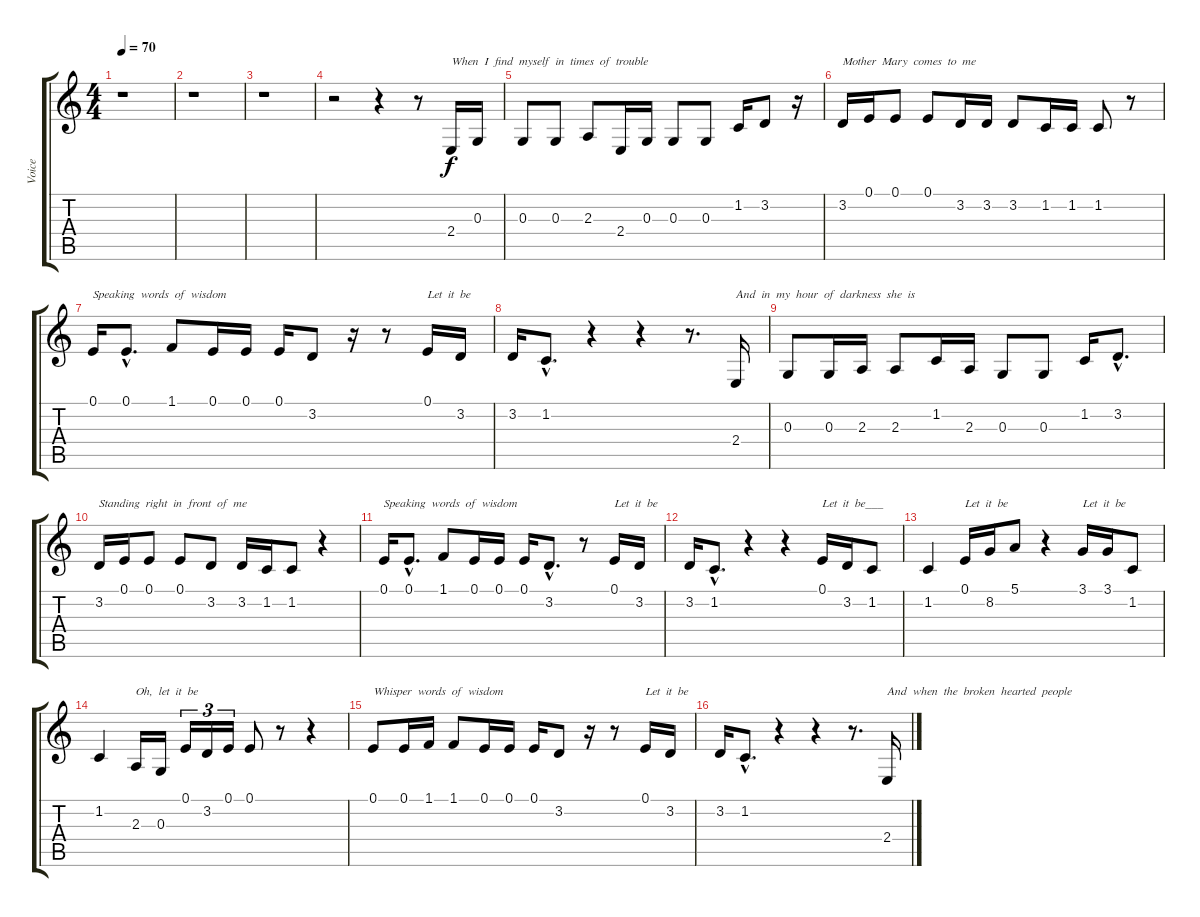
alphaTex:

\track ("Voice" "Voice") {instrument lead2sawtooth}
\staff {score tabs}
\tuning (E4 B3 G3 D3 A2 E2) {hide}
\ts (4 4)
\tempo 70
\clef g2
\ks c
r.1{dy f instrument lead2sawtooth} |
r.1 |
r.1 |
r.2 r.4 r.8 2.4.16{txt "When  I  find  myself  in  times  of  trouble"} 0.3.16 |
0.3.8 0.3.8 2.3.8 2.4.16 0.3.16 0.3.8 0.3.8 1.2.16 3.2.8 r.16 |
3.2.16{txt "Mother  Mary  comes  to  me"} 0.1.16 0.1.8 0.1.8 3.2.16 3.2.16 3.2.8 1.2.16 1.2.16 1.2.8 r.8 |
0.1.16{txt "Speaking  words  of  wisdom"} 0.1{hac}.8{d} 1.1.8 0.1.16 0.1.16 0.1.16 3.2.8 r.16 r.8 0.1.16{txt "Let  it  be"} 3.2.16 |
3.2.16 1.2{hac}.8{d} r.4 r.4 r.8{d} 2.4.16{txt "And  in  my  hour  of  darkness  she  is"} |
0.3.8 0.3.16 2.3.16 2.3.8 1.2.16 2.3.16 0.3.8 0.3.8 1.2.16 3.2{hac}.8{d} |
3.2.16{txt "Standing  right  in  front  of  me"} 0.1.16 0.1.8 0.1.8 3.2.8 3.2.16 1.2.16 1.2.8 r.4 |
0.1.16{txt "Speaking  words  of  wisdom"} 0.1{hac}.8{d} 1.1.8 0.1.16 0.1.16 0.1.16 3.2{hac}.8{d} r.8 0.1.16{txt "Let  it  be"} 3.2.16 |
3.2.16 1.2{hac}.8{d} r.4 r.4 0.1.16{txt "Let  it  be___"} 3.2.16 1.2.8 |
1.2.4 0.1.16{txt "Let  it  be"} 8.2.16 5.1.8 r.4 3.1.16{txt "Let  it  be"} 3.1.16 1.2.8 |
1.2.4 2.3.16{txt "Oh,  let  it  be"} 0.3.16 0.1.16{tu (3 2)} 3.2.16{tu (3 2)} 0.1.16{tu (3 2)} 0.1.8 r.8 r.4 |
0.1.8{txt "Whisper  words  of  wisdom"} 0.1.16 1.1.16 1.1.8 0.1.16 0.1.16 0.1.16 3.2.8 r.16 r.8 0.1.16{txt "Let  it  be"} 3.2.16 |
3.2.16 1.2{hac}.8{d} r.4 r.4 r.8{d} 2.4.16{txt "And  when  the  broken  hearted  people"}
